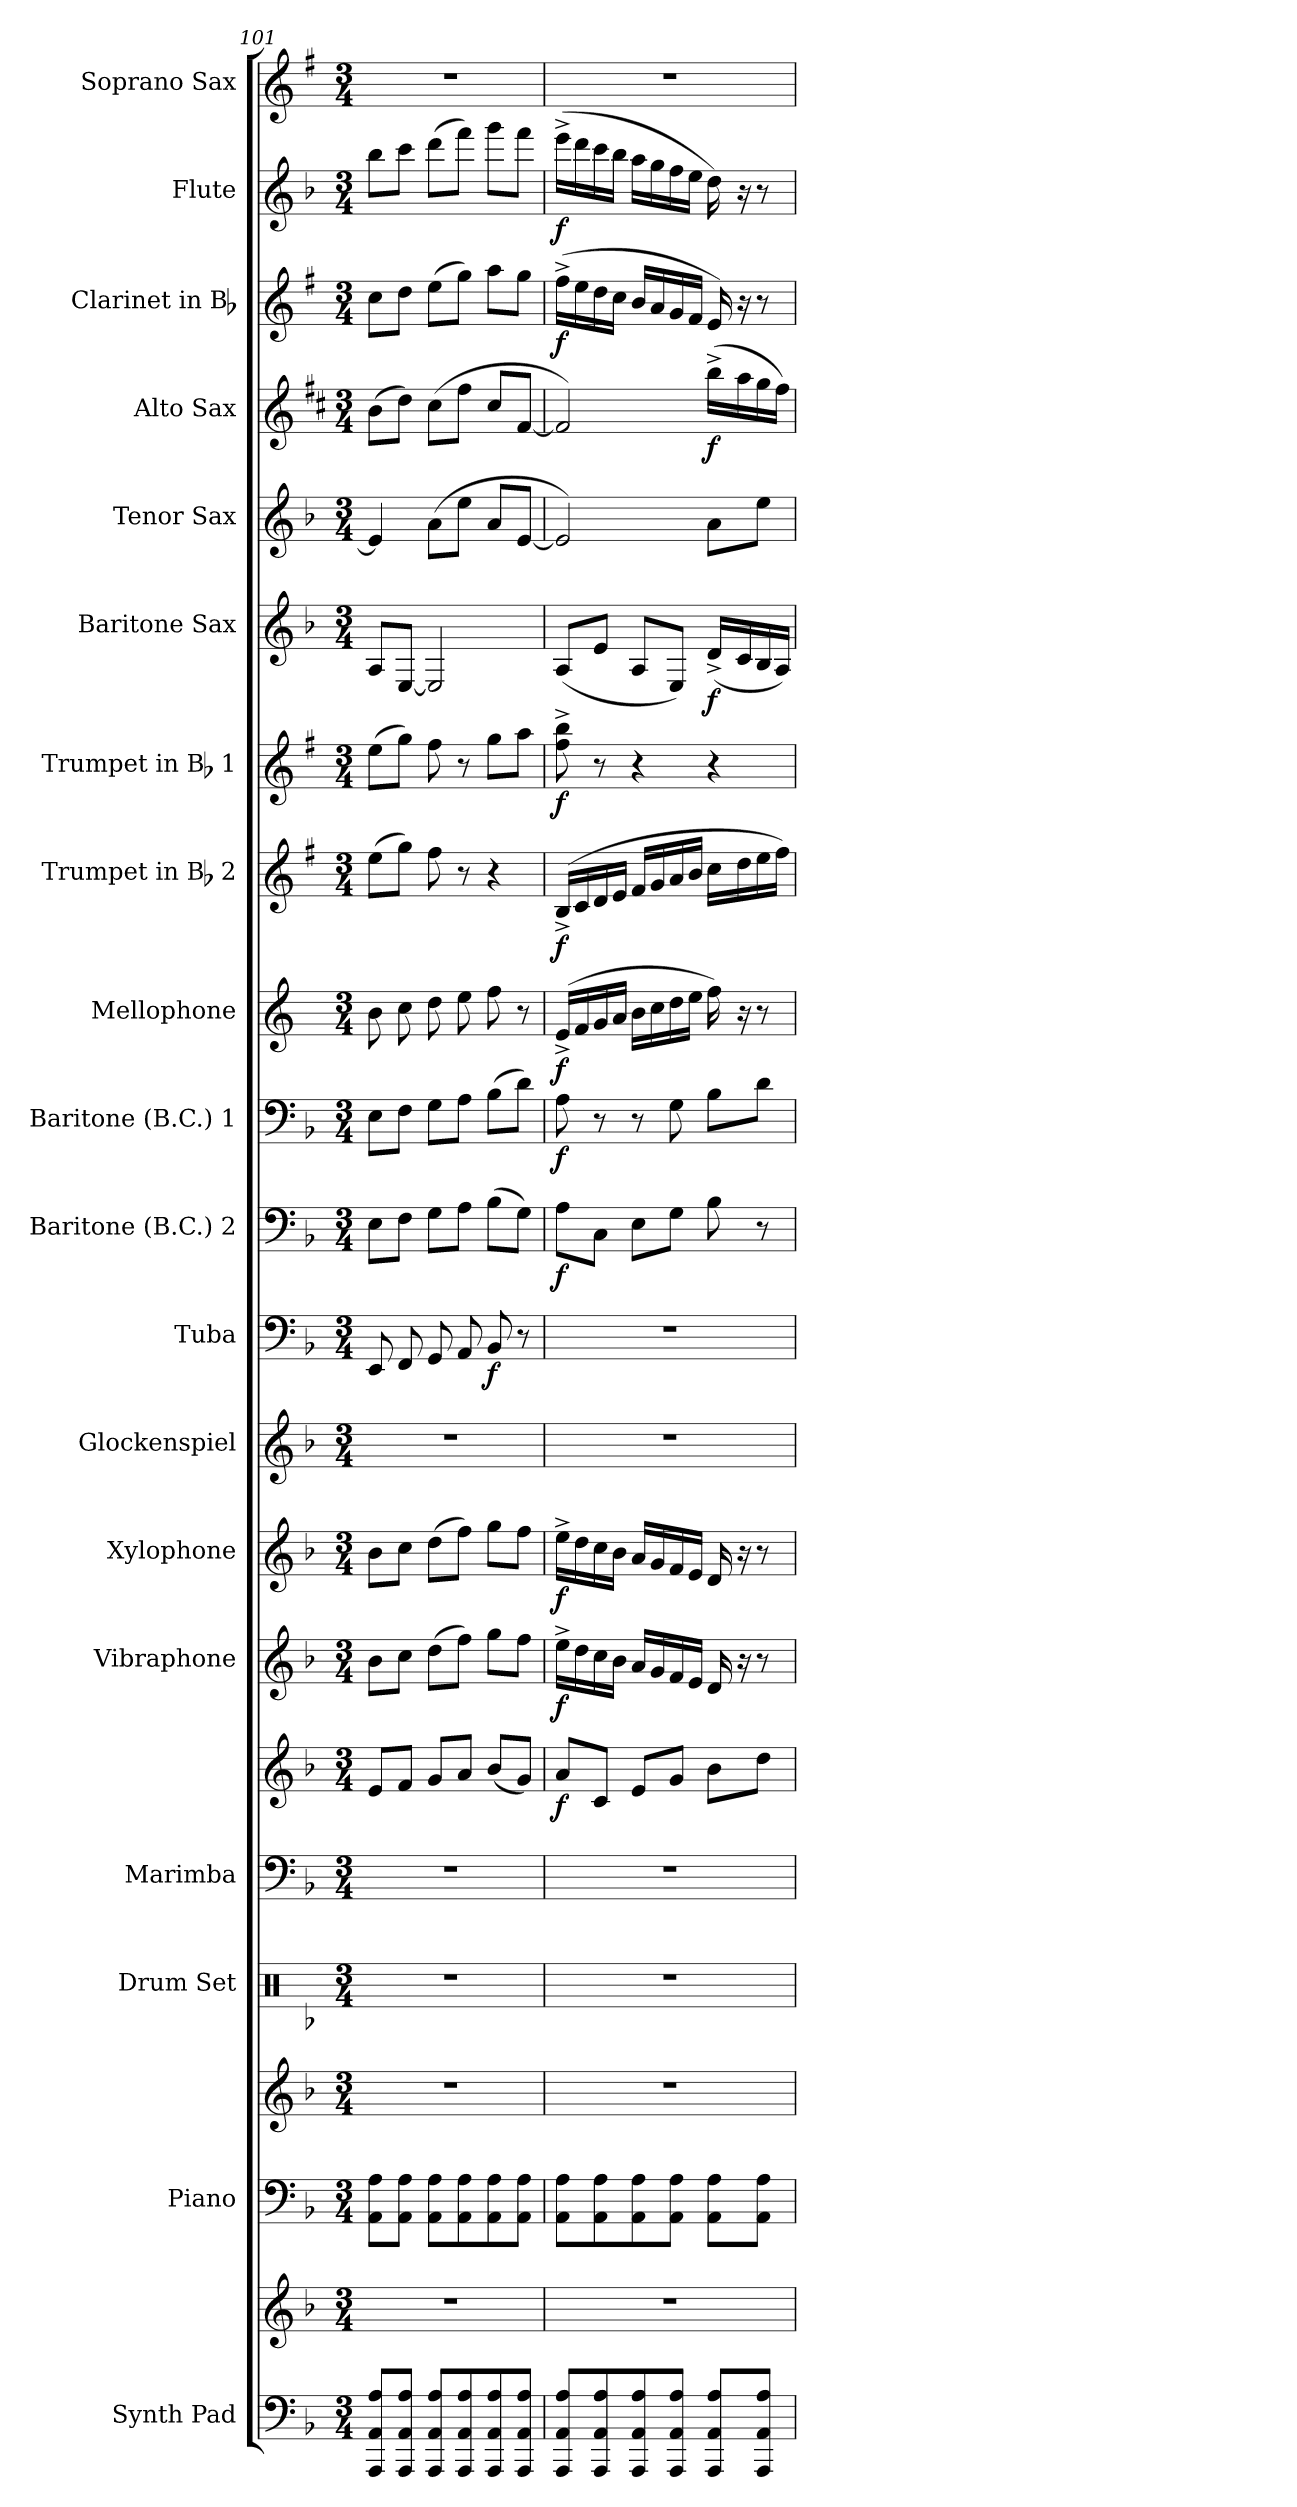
**kern	**kern	**kern	**kern	**kern	**kern	**kern	**dynam	**kern	**dynam	**kern	**dynam	**kern	**kern	**dynam	**kern	**dynam	**kern	**dynam	**kern	**dynam	**kern	**dynam	**kern	**dynam	**kern	**dynam	**kern	**kern	**dynam	**kern	**dynam	**kern	**dynam	**kern
*part19	*part19	*part18	*part18	*part17	*part16	*part16	*part16	*part15	*part15	*part14	*part14	*part13	*part12	*part12	*part11	*part11	*part10	*part10	*part9	*part9	*part8	*part8	*part7	*part7	*part6	*part6	*part5	*part4	*part4	*part3	*part3	*part2	*part2	*part1
*staff22	*staff21	*staff20	*staff19	*staff18	*staff17	*staff16	*staff16/17	*staff15	*staff15	*staff14	*staff14	*staff13	*staff12	*staff12	*staff11	*staff11	*staff10	*staff10	*staff9	*staff9	*staff8	*staff8	*staff7	*staff7	*staff6	*staff6	*staff5	*staff4	*staff4	*staff3	*staff3	*staff2	*staff2	*staff1
*I"Synth Pad	*	*I"Piano	*	*I"Drum Set	*I"Marimba	*	*	*I"Vibraphone	*	*I"Xylophone	*	*I"Glockenspiel	*I"Tuba	*	*I"Baritone (B.C.) 2	*	*I"Baritone (B.C.) 1	*	*I"Mellophone	*	*I"Trumpet in Bb 2	*	*I"Trumpet in Bb 1	*	*I"Baritone Sax	*	*I"Tenor Sax	*I"Alto Sax	*	*I"Clarinet in Bb	*	*I"Flute	*	*I"Soprano Sax
*I'Pad	*	*I'Pno.	*	*I'D. S.	*I'Mrb.	*	*	*I'Vib.	*	*I'Xyl.	*	*I'Glk.	*I'Tuba	*	*I'Bar. 2	*	*I'Bar. 1	*	*I'Mello.	*	*	*	*	*	*I'B. Sx.	*	*I'T. Sx.	*I'A. Sx.	*	*	*	*I'Fl.	*	*I'S. Sx.
!!LO:PB:g=z
*clefF4	*clefG2	*clefF4	*clefG2	*clefX	*clefF4	*clefG2	*	*clefG2	*	*clefG2	*	*clefG2	*clefF4	*	*clefF4	*	*clefF4	*	*clefG2	*	*clefG2	*	*clefG2	*	*clefG2	*	*clefG2	*clefG2	*	*clefG2	*	*clefG2	*	*clefG2
*	*	*	*	*	*	*	*	*	*	*ITrd-7c-12	*	*ITrd-14c-24	*	*	*	*	*	*	*ITrd4c7	*	*ITrd1c2	*	*ITrd1c2	*	*ITrd12c21	*	*ITrd8c14	*ITrd5c9	*	*ITrd1c2	*	*	*	*ITrd1c2
*k[b-]	*k[b-]	*k[b-]	*k[b-]	*k[b-]	*k[b-]	*k[b-]	*	*k[b-]	*	*k[b-]	*	*k[b-]	*k[b-]	*	*k[b-]	*	*k[b-]	*	*k[b-]	*	*k[b-]	*	*k[b-]	*	*k[b-]	*	*k[b-]	*k[b-]	*	*k[b-]	*	*k[b-]	*	*k[b-]
*F:	*F:	*F:	*F:	*F:	*F:	*F:	*	*F:	*	*F:	*	*F:	*F:	*	*F:	*	*F:	*	*F:	*	*F:	*	*F:	*	*F:	*	*F:	*F:	*	*F:	*	*F:	*	*F:
*M3/4	*M3/4	*M3/4	*M3/4	*M3/4	*M3/4	*M3/4	*	*M3/4	*	*M3/4	*	*M3/4	*M3/4	*	*M3/4	*	*M3/4	*	*M3/4	*	*M3/4	*	*M3/4	*	*M3/4	*	*M3/4	*M3/4	*	*M3/4	*	*M3/4	*	*M3/4
=101	=101	=101	=101	=101	=101	=101	=101	=101	=101	=101	=101	=101	=101	=101	=101	=101	=101	=101	=101	=101	=101	=101	=101	=101	=101	=101	=101	=101	=101	=101	=101	=101	=101	=101
8AAA/ 8AA/ 8A/L	2.r	8AA\ 8A\L	2.r	2.r	2.r	8e/L	.	8b-\L	.	8bb-\L	.	2.r	8EE/	.	8E\L	.	8E\L	.	8e\	.	(>8dd\L	.	(>8dd\L	.	8AA/L	.	4E/]	(>8d\L	.	8b-\L	.	8bb-\L	.	2.r
8AAA/ 8AA/ 8A/J	.	8AA\ 8A\J	.	.	.	8f/J	.	8cc\J	.	8ccc\J	.	.	8FF/	.	8F\J	.	8F\J	.	8f\	.	8ff\J)	.	8ff\J)	.	[8EE/J	.	.	8f\J)	.	8cc\J	.	8ccc\J	.	.
8AAA/ 8AA/ 8A/L	.	8AA\ 8A\L	.	.	.	8g/L	.	(>8dd\L	.	(>8ddd\L	.	.	8GG/	.	8G\L	.	8G\L	.	8g\	.	8ee\	.	8ee\	.	2EE/]	.	(>8A\L	(>8e\L	.	(>8dd\L	.	(>8ddd\L	.	.
8AAA/ 8AA/ 8A/	.	8AA\ 8A\	.	.	.	8a/J	.	8ff\J)	.	8fff\J)	.	.	8AA/	.	8A\J	.	8A\J	.	8a\	.	8r	.	8r	.	.	.	8e\J	8a\J	.	8ff\J)	.	8fff\J)	.	.
!	!	!	!	!	!	!	!	!	!	!	!	!	!	!LO:DY:b	!	!	!	!	!	!	!	!	!	!	!	!	!	!	!	!	!	!	!	!
8AAA/ 8AA/ 8A/	.	8AA\ 8A\	.	.	.	(8b-/L	.	8gg\L	.	8ggg\L	.	.	8BB-/	f	(>8B-\L	.	(>8B-\L	.	8b-\	.	4r	.	8ff\L	.	.	.	8A/L	8e/L	.	8gg\L	.	8ggg\L	.	.
8AAA/ 8AA/ 8A/J	.	8AA\ 8A\J	.	.	.	8g/J)	.	8ff\J	.	8fff\J	.	.	8r	.	8G\J)	.	8d\J)	.	8r	.	.	.	8gg\J	.	.	.	[8E/J	[8A/J	.	8ff\J	.	8fff\J	.	.
!!LO:PB:g=z
=102	=102	=102	=102	=102	=102	=102	=102	=102	=102	=102	=102	=102	=102	=102	=102	=102	=102	=102	=102	=102	=102	=102	=102	=102	=102	=102	=102	=102	=102	=102	=102	=102	=102	=102
!	!	!	!	!	!	!	!LO:DY:b	!	!LO:DY:b	!	!LO:DY:b	!	!	!	!	!LO:DY:b	!	!LO:DY:b	!	!LO:DY:b	!	!LO:DY:b	!	!LO:DY:b	!	!	!	!	!	!	!LO:DY:b	!	!LO:DY:b	!
8AAA/ 8AA/ 8A/L	2.r	8AA\ 8A\L	2.r	2.r	2.r	8a/L	f	16ee^\LL	f	16eee^\LL	f	2.r	2.r	.	8A\L	f	8A\	f	(>16A^/LL	f	(>16A^/LL	f	8ee\^ 8aa\^	f	(8AA/L	.	2E/])	2A/])	.	(>16ee^\LL	f	(>16eee^\LL	f	2.r
.	.	.	.	.	.	.	.	16dd\	.	16ddd\	.	.	.	.	.	.	.	.	16B-/	.	16B-/	.	.	.	.	.	.	.	.	16dd\	.	16ddd\	.	.
8AAA/ 8AA/ 8A/	.	8AA\ 8A\	.	.	.	8c/J	.	16cc\	.	16ccc\	.	.	.	.	8C\J	.	8r	.	16c/	.	16c/	.	8r	.	8E/J	.	.	.	.	16cc\	.	16ccc\	.	.
.	.	.	.	.	.	.	.	16b-\JJ	.	16bb-\JJ	.	.	.	.	.	.	.	.	16d/JJ	.	16d/JJ	.	.	.	.	.	.	.	.	16b-\JJ	.	16bb-\JJ	.	.
8AAA/ 8AA/ 8A/	.	8AA\ 8A\	.	.	.	8e/L	.	16a/LL	.	16aa/LL	.	.	.	.	8E\L	.	8r	.	16e\LL	.	16e/LL	.	4r	.	8AA/L	.	.	.	.	16a/LL	.	16aa\LL	.	.
.	.	.	.	.	.	.	.	16g/	.	16gg/	.	.	.	.	.	.	.	.	16f\	.	16f/	.	.	.	.	.	.	.	.	16g/	.	16gg\	.	.
8AAA/ 8AA/ 8A/J	.	8AA\ 8A\J	.	.	.	8g/J	.	16f/	.	16ff/	.	.	.	.	8G\J	.	8G\	.	16g\	.	16g/	.	.	.	8EE/J)	.	.	.	.	16f/	.	16ff\	.	.
.	.	.	.	.	.	.	.	16e/JJ	.	16ee/JJ	.	.	.	.	.	.	.	.	16a\JJ	.	16a/JJ	.	.	.	.	.	.	.	.	16e/JJ	.	16ee\JJ	.	.
!	!	!	!	!	!	!	!	!	!	!	!	!	!	!	!	!	!	!	!	!	!	!	!	!	!	!LO:DY:b	!	!	!LO:DY:b	!	!	!	!	!
8AAA/ 8AA/ 8A/L	.	8AA\ 8A\L	.	.	.	8b-\L	.	16d/	.	16dd/	.	.	.	.	8B-\	.	8B-\L	.	16b-\)	.	16b-\LL	.	4r	.	(16D^/LL	f	8A\L	(>16dd^\LL	f	16d/)	.	16dd\)	.	.
.	.	.	.	.	.	.	.	16r	.	16r	.	.	.	.	.	.	.	.	16r	.	16cc\	.	.	.	16C/	.	.	16cc\	.	16r	.	16r	.	.
8AAA/ 8AA/ 8A/J	.	8AA\ 8A\J	.	.	.	8dd\J	.	8r	.	8r	.	.	.	.	8r	.	8d\J	.	8r	.	16dd\	.	.	.	16BB-/	.	8e\J	16b-\	.	8r	.	8r	.	.
.	.	.	.	.	.	.	.	.	.	.	.	.	.	.	.	.	.	.	.	.	16ee\JJ)	.	.	.	16AA/JJ)	.	.	16a\JJ)	.	.	.	.	.	.
=	=	=	=	=	=	=	=	=	=	=	=	=	=	=	=	=	=	=	=	=	=	=	=	=	=	=	=	=	=	=	=	=	=	=
*-	*-	*-	*-	*-	*-	*-	*-	*-	*-	*-	*-	*-	*-	*-	*-	*-	*-	*-	*-	*-	*-	*-	*-	*-	*-	*-	*-	*-	*-	*-	*-	*-	*-	*-
